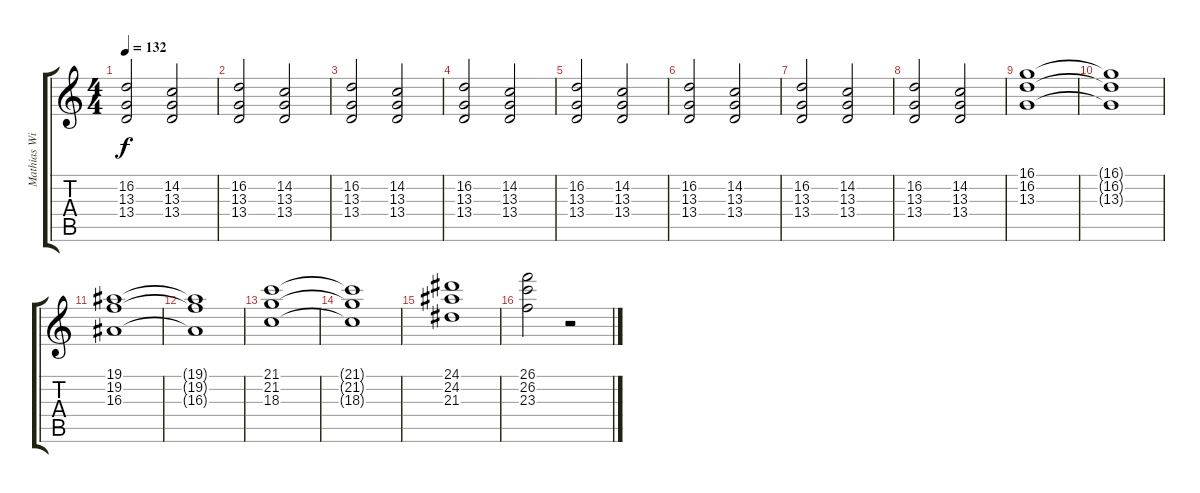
\track ("Mathias Wiesner" "Mathias Wi") {instrument choiraahs}
\staff {score tabs}
\tuning (Eb4 Bb3 Gb3 Db3 Ab2 Eb2) {hide}
\ts (4 4)
\tempo 132
\clef g2
\ks c
(16.2 13.3 13.4).2{dy f volume 6} (14.2 13.3 13.4).2 |
(16.2 13.3 13.4).2 (14.2 13.3 13.4).2 |
(16.2 13.3 13.4).2 (14.2 13.3 13.4).2 |
(16.2 13.3 13.4).2 (14.2 13.3 13.4).2 |
(16.2 13.3 13.4).2 (14.2 13.3 13.4).2 |
(16.2 13.3 13.4).2 (14.2 13.3 13.4).2 |
(16.2 13.3 13.4).2 (14.2 13.3 13.4).2 |
(16.2 13.3 13.4).2 (14.2 13.3 13.4).2 |
(16.1 16.2 13.3).1{volume 5} |
(16.1{t} 16.2{t} 13.3{t}).1 |
(19.1 19.2 16.3).1 |
(19.1{t} 19.2{t} 16.3{t}).1 |
(21.1 21.2 18.3).1 |
(21.1{t} 21.2{t} 18.3{t}).1 |
(24.1 24.2 21.3).1 |
(26.1 26.2 23.3).2 r.2
